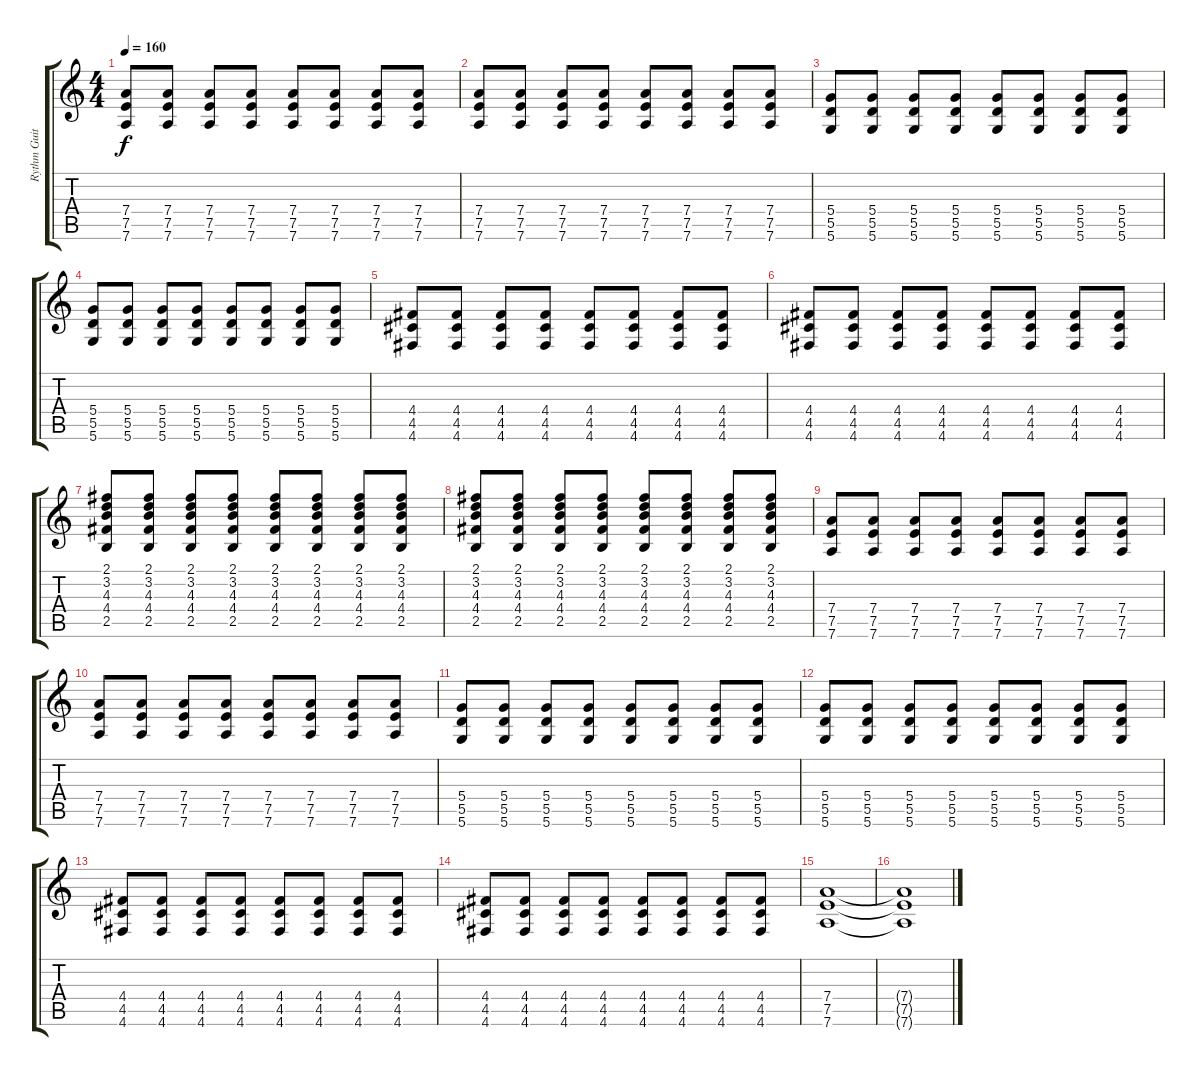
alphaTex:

\track ("Rythm Guitar" "Rythm Guit") {instrument overdrivenguitar}
\staff {score tabs}
\tuning (E4 B3 G3 D3 A2 D2) {hide}
\ts (4 4)
\tempo 160
\clef g2
\ks c
(7.4 7.5 7.6).8{dy f} (7.4 7.5 7.6).8 (7.4 7.5 7.6).8 (7.4 7.5 7.6).8 (7.4 7.5 7.6).8 (7.4 7.5 7.6).8 (7.4 7.5 7.6).8 (7.4 7.5 7.6).8 |
(7.4 7.5 7.6).8 (7.4 7.5 7.6).8 (7.4 7.5 7.6).8 (7.4 7.5 7.6).8 (7.4 7.5 7.6).8 (7.4 7.5 7.6).8 (7.4 7.5 7.6).8 (7.4 7.5 7.6).8 |
(5.4 5.5 5.6).8 (5.4 5.5 5.6).8 (5.4 5.5 5.6).8 (5.4 5.5 5.6).8 (5.4 5.5 5.6).8 (5.4 5.5 5.6).8 (5.4 5.5 5.6).8 (5.4 5.5 5.6).8 |
(5.4 5.5 5.6).8 (5.4 5.5 5.6).8 (5.4 5.5 5.6).8 (5.4 5.5 5.6).8 (5.4 5.5 5.6).8 (5.4 5.5 5.6).8 (5.4 5.5 5.6).8 (5.4 5.5 5.6).8 |
(4.4 4.5 4.6).8 (4.4 4.5 4.6).8 (4.4 4.5 4.6).8 (4.4 4.5 4.6).8 (4.4 4.5 4.6).8 (4.4 4.5 4.6).8 (4.4 4.5 4.6).8 (4.4 4.5 4.6).8 |
(4.4 4.5 4.6).8 (4.4 4.5 4.6).8 (4.4 4.5 4.6).8 (4.4 4.5 4.6).8 (4.4 4.5 4.6).8 (4.4 4.5 4.6).8 (4.4 4.5 4.6).8 (4.4 4.5 4.6).8 |
(2.1 3.2 4.3 4.4 2.5).8 (2.1 3.2 4.3 4.4 2.5).8 (2.1 3.2 4.3 4.4 2.5).8 (2.1 3.2 4.3 4.4 2.5).8 (2.1 3.2 4.3 4.4 2.5).8 (2.1 3.2 4.3 4.4 2.5).8 (2.1 3.2 4.3 4.4 2.5).8 (2.1 3.2 4.3 4.4 2.5).8 |
(2.1 3.2 4.3 4.4 2.5).8 (2.1 3.2 4.3 4.4 2.5).8 (2.1 3.2 4.3 4.4 2.5).8 (2.1 3.2 4.3 4.4 2.5).8 (2.1 3.2 4.3 4.4 2.5).8 (2.1 3.2 4.3 4.4 2.5).8 (2.1 3.2 4.3 4.4 2.5).8 (2.1 3.2 4.3 4.4 2.5).8 |
(7.4 7.5 7.6).8 (7.4 7.5 7.6).8 (7.4 7.5 7.6).8 (7.4 7.5 7.6).8 (7.4 7.5 7.6).8 (7.4 7.5 7.6).8 (7.4 7.5 7.6).8 (7.4 7.5 7.6).8 |
(7.4 7.5 7.6).8 (7.4 7.5 7.6).8 (7.4 7.5 7.6).8 (7.4 7.5 7.6).8 (7.4 7.5 7.6).8 (7.4 7.5 7.6).8 (7.4 7.5 7.6).8 (7.4 7.5 7.6).8 |
(5.4 5.5 5.6).8 (5.4 5.5 5.6).8 (5.4 5.5 5.6).8 (5.4 5.5 5.6).8 (5.4 5.5 5.6).8 (5.4 5.5 5.6).8 (5.4 5.5 5.6).8 (5.4 5.5 5.6).8 |
(5.4 5.5 5.6).8 (5.4 5.5 5.6).8 (5.4 5.5 5.6).8 (5.4 5.5 5.6).8 (5.4 5.5 5.6).8 (5.4 5.5 5.6).8 (5.4 5.5 5.6).8 (5.4 5.5 5.6).8 |
(4.4 4.5 4.6).8 (4.4 4.5 4.6).8 (4.4 4.5 4.6).8 (4.4 4.5 4.6).8 (4.4 4.5 4.6).8 (4.4 4.5 4.6).8 (4.4 4.5 4.6).8 (4.4 4.5 4.6).8 |
(4.4 4.5 4.6).8 (4.4 4.5 4.6).8 (4.4 4.5 4.6).8 (4.4 4.5 4.6).8 (4.4 4.5 4.6).8 (4.4 4.5 4.6).8 (4.4 4.5 4.6).8 (4.4 4.5 4.6).8 |
(7.4 7.5 7.6).1 |
(7.4{t} 7.5{t} 7.6{t}).1{volume 8}
